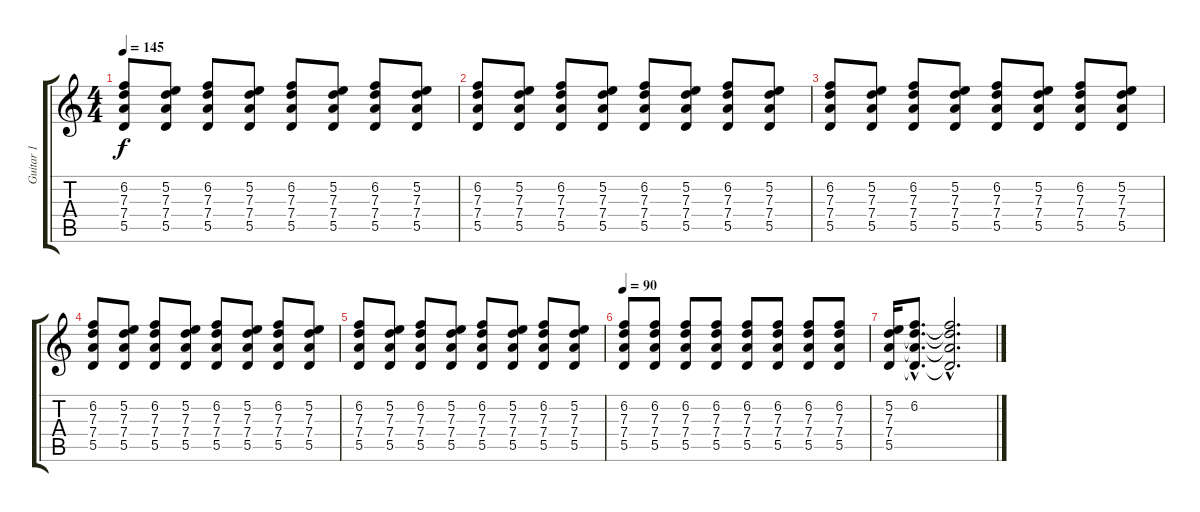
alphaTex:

\track ("Guitar 1" "Guitar 1") {instrument electricguitarjazz}
\staff {score tabs}
\tuning (E4 B3 G3 D3 A2 E2) {hide}
\ts (4 4)
\tempo 145
\clef g2
\ks c
(6.2 7.3 7.4 5.5).8{dy f} (5.2 7.3 7.4 5.5).8 (6.2 7.3 7.4 5.5).8 (5.2 7.3 7.4 5.5).8 (6.2 7.3 7.4 5.5).8 (5.2 7.3 7.4 5.5).8 (6.2 7.3 7.4 5.5).8 (5.2 7.3 7.4 5.5).8 |
(6.2 7.3 7.4 5.5).8 (5.2 7.3 7.4 5.5).8 (6.2 7.3 7.4 5.5).8 (5.2 7.3 7.4 5.5).8 (6.2 7.3 7.4 5.5).8 (5.2 7.3 7.4 5.5).8 (6.2 7.3 7.4 5.5).8 (5.2 7.3 7.4 5.5).8 |
(6.2 7.3 7.4 5.5).8 (5.2 7.3 7.4 5.5).8 (6.2 7.3 7.4 5.5).8 (5.2 7.3 7.4 5.5).8 (6.2 7.3 7.4 5.5).8 (5.2 7.3 7.4 5.5).8 (6.2 7.3 7.4 5.5).8 (5.2 7.3 7.4 5.5).8 |
(6.2 7.3 7.4 5.5).8 (5.2 7.3 7.4 5.5).8 (6.2 7.3 7.4 5.5).8 (5.2 7.3 7.4 5.5).8 (6.2 7.3 7.4 5.5).8 (5.2 7.3 7.4 5.5).8 (6.2 7.3 7.4 5.5).8 (5.2 7.3 7.4 5.5).8 |
(6.2 7.3 7.4 5.5).8 (5.2 7.3 7.4 5.5).8 (6.2 7.3 7.4 5.5).8 (5.2 7.3 7.4 5.5).8 (6.2 7.3 7.4 5.5).8 (5.2 7.3 7.4 5.5).8 (6.2 7.3 7.4 5.5).8 (5.2 7.3 7.4 5.5).8 |
\tempo 90
(6.2 7.3 7.4 5.5).8 (6.2 7.3 7.4 5.5).8 (6.2 7.3 7.4 5.5).8 (6.2 7.3 7.4 5.5).8 (6.2 7.3 7.4 5.5).8 (6.2 7.3 7.4 5.5).8 (6.2 7.3 7.4 5.5).8 (6.2 7.3 7.4 5.5).8 |
(5.2 7.3 7.4 5.5).16 (6.2{hac} 7.3{hac t} 7.4{hac t} 5.5{hac t}).8{d} (6.2{hac t} 7.3{hac t} 7.4{hac t} 5.5{hac t}).2{d}
